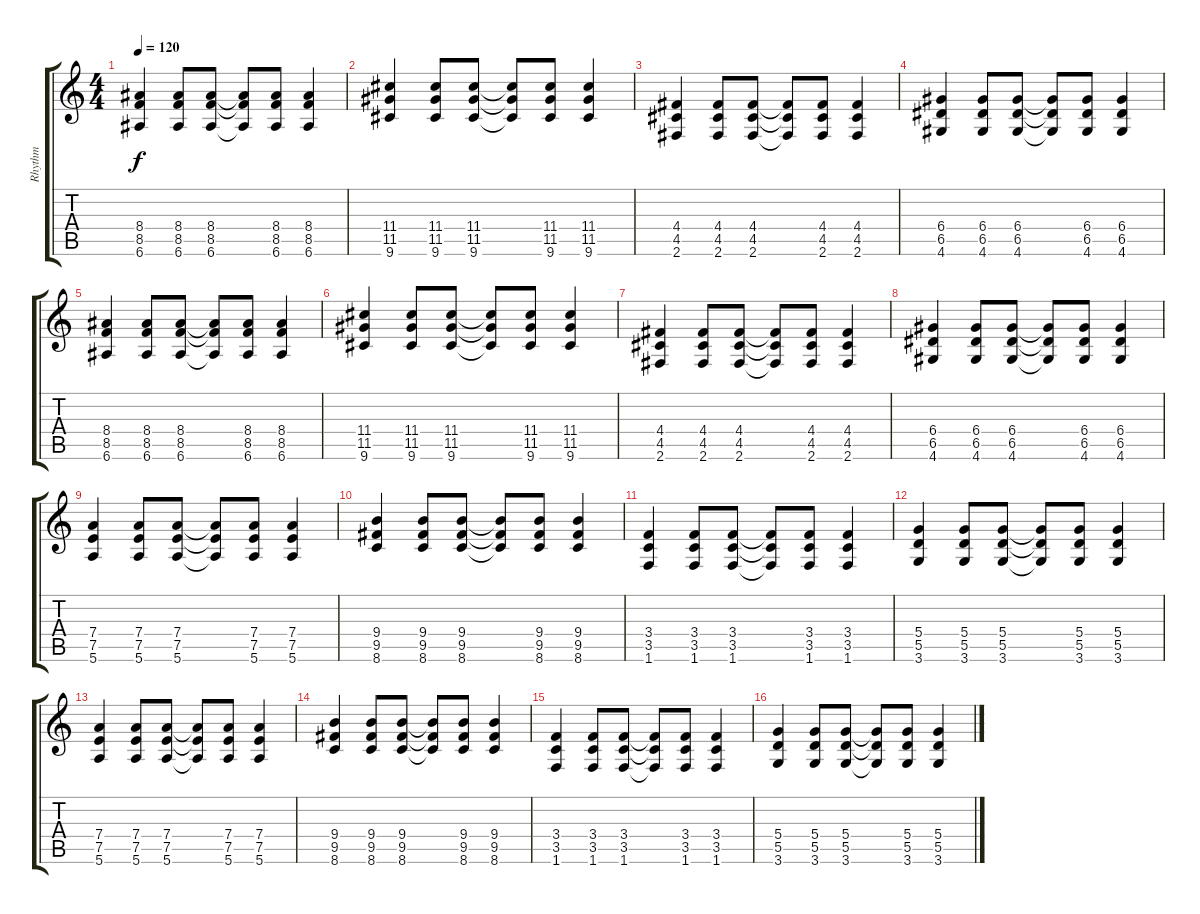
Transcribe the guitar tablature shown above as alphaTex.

\track ("Rhythm" "Rhythm") {instrument electricguitarclean}
\staff {score tabs}
\tuning (E4 B3 G3 D3 A2 E2) {hide}
\ts (4 4)
\tempo 120
\clef g2
\ks c
(8.4 8.5 6.6).4{dy f} (8.4 8.5 6.6).8 (8.4 8.5 6.6).8 (8.4{t} 8.5{t} 6.6{t}).8 (8.4 8.5 6.6).8 (8.4 8.5 6.6).4 |
(11.4 11.5 9.6).4 (11.4 11.5 9.6).8 (11.4 11.5 9.6).8 (11.4{t} 11.5{t} 9.6{t}).8 (11.4 11.5 9.6).8 (11.4 11.5 9.6).4 |
(4.4 4.5 2.6).4 (4.4 4.5 2.6).8 (4.4 4.5 2.6).8 (4.4{t} 4.5{t} 2.6{t}).8 (4.4 4.5 2.6).8 (4.4 4.5 2.6).4 |
(6.4 6.5 4.6).4 (6.4 6.5 4.6).8 (6.4 6.5 4.6).8 (6.4{t} 6.5{t} 4.6{t}).8 (6.4 6.5 4.6).8 (6.4 6.5 4.6).4 |
(8.4 8.5 6.6).4 (8.4 8.5 6.6).8 (8.4 8.5 6.6).8 (8.4{t} 8.5{t} 6.6{t}).8 (8.4 8.5 6.6).8 (8.4 8.5 6.6).4 |
(11.4 11.5 9.6).4 (11.4 11.5 9.6).8 (11.4 11.5 9.6).8 (11.4{t} 11.5{t} 9.6{t}).8 (11.4 11.5 9.6).8 (11.4 11.5 9.6).4 |
(4.4 4.5 2.6).4 (4.4 4.5 2.6).8 (4.4 4.5 2.6).8 (4.4{t} 4.5{t} 2.6{t}).8 (4.4 4.5 2.6).8 (4.4 4.5 2.6).4 |
(6.4 6.5 4.6).4 (6.4 6.5 4.6).8 (6.4 6.5 4.6).8 (6.4{t} 6.5{t} 4.6{t}).8 (6.4 6.5 4.6).8 (6.4 6.5 4.6).4 |
(7.4 7.5 5.6).4 (7.4 7.5 5.6).8 (7.4 7.5 5.6).8 (7.4{t} 7.5{t} 5.6{t}).8 (7.4 7.5 5.6).8 (7.4 7.5 5.6).4 |
(9.4 9.5 8.6).4 (9.4 9.5 8.6).8 (9.4 9.5 8.6).8 (9.4{t} 9.5{t} 8.6{t}).8 (9.4 9.5 8.6).8 (9.4 9.5 8.6).4 |
(3.4 3.5 1.6).4 (3.4 3.5 1.6).8 (3.4 3.5 1.6).8 (3.4{t} 3.5{t} 1.6{t}).8 (3.4 3.5 1.6).8 (3.4 3.5 1.6).4 |
(5.4 5.5 3.6).4 (5.4 5.5 3.6).8 (5.4 5.5 3.6).8 (5.4{t} 5.5{t} 3.6{t}).8 (5.4 5.5 3.6).8 (5.4 5.5 3.6).4 |
(7.4 7.5 5.6).4 (7.4 7.5 5.6).8 (7.4 7.5 5.6).8 (7.4{t} 7.5{t} 5.6{t}).8 (7.4 7.5 5.6).8 (7.4 7.5 5.6).4 |
(9.4 9.5 8.6).4 (9.4 9.5 8.6).8 (9.4 9.5 8.6).8 (9.4{t} 9.5{t} 8.6{t}).8 (9.4 9.5 8.6).8 (9.4 9.5 8.6).4 |
(3.4 3.5 1.6).4 (3.4 3.5 1.6).8 (3.4 3.5 1.6).8 (3.4{t} 3.5{t} 1.6{t}).8 (3.4 3.5 1.6).8 (3.4 3.5 1.6).4 |
(5.4 5.5 3.6).4 (5.4 5.5 3.6).8 (5.4 5.5 3.6).8 (5.4{t} 5.5{t} 3.6{t}).8 (5.4 5.5 3.6).8 (5.4 5.5 3.6).4
